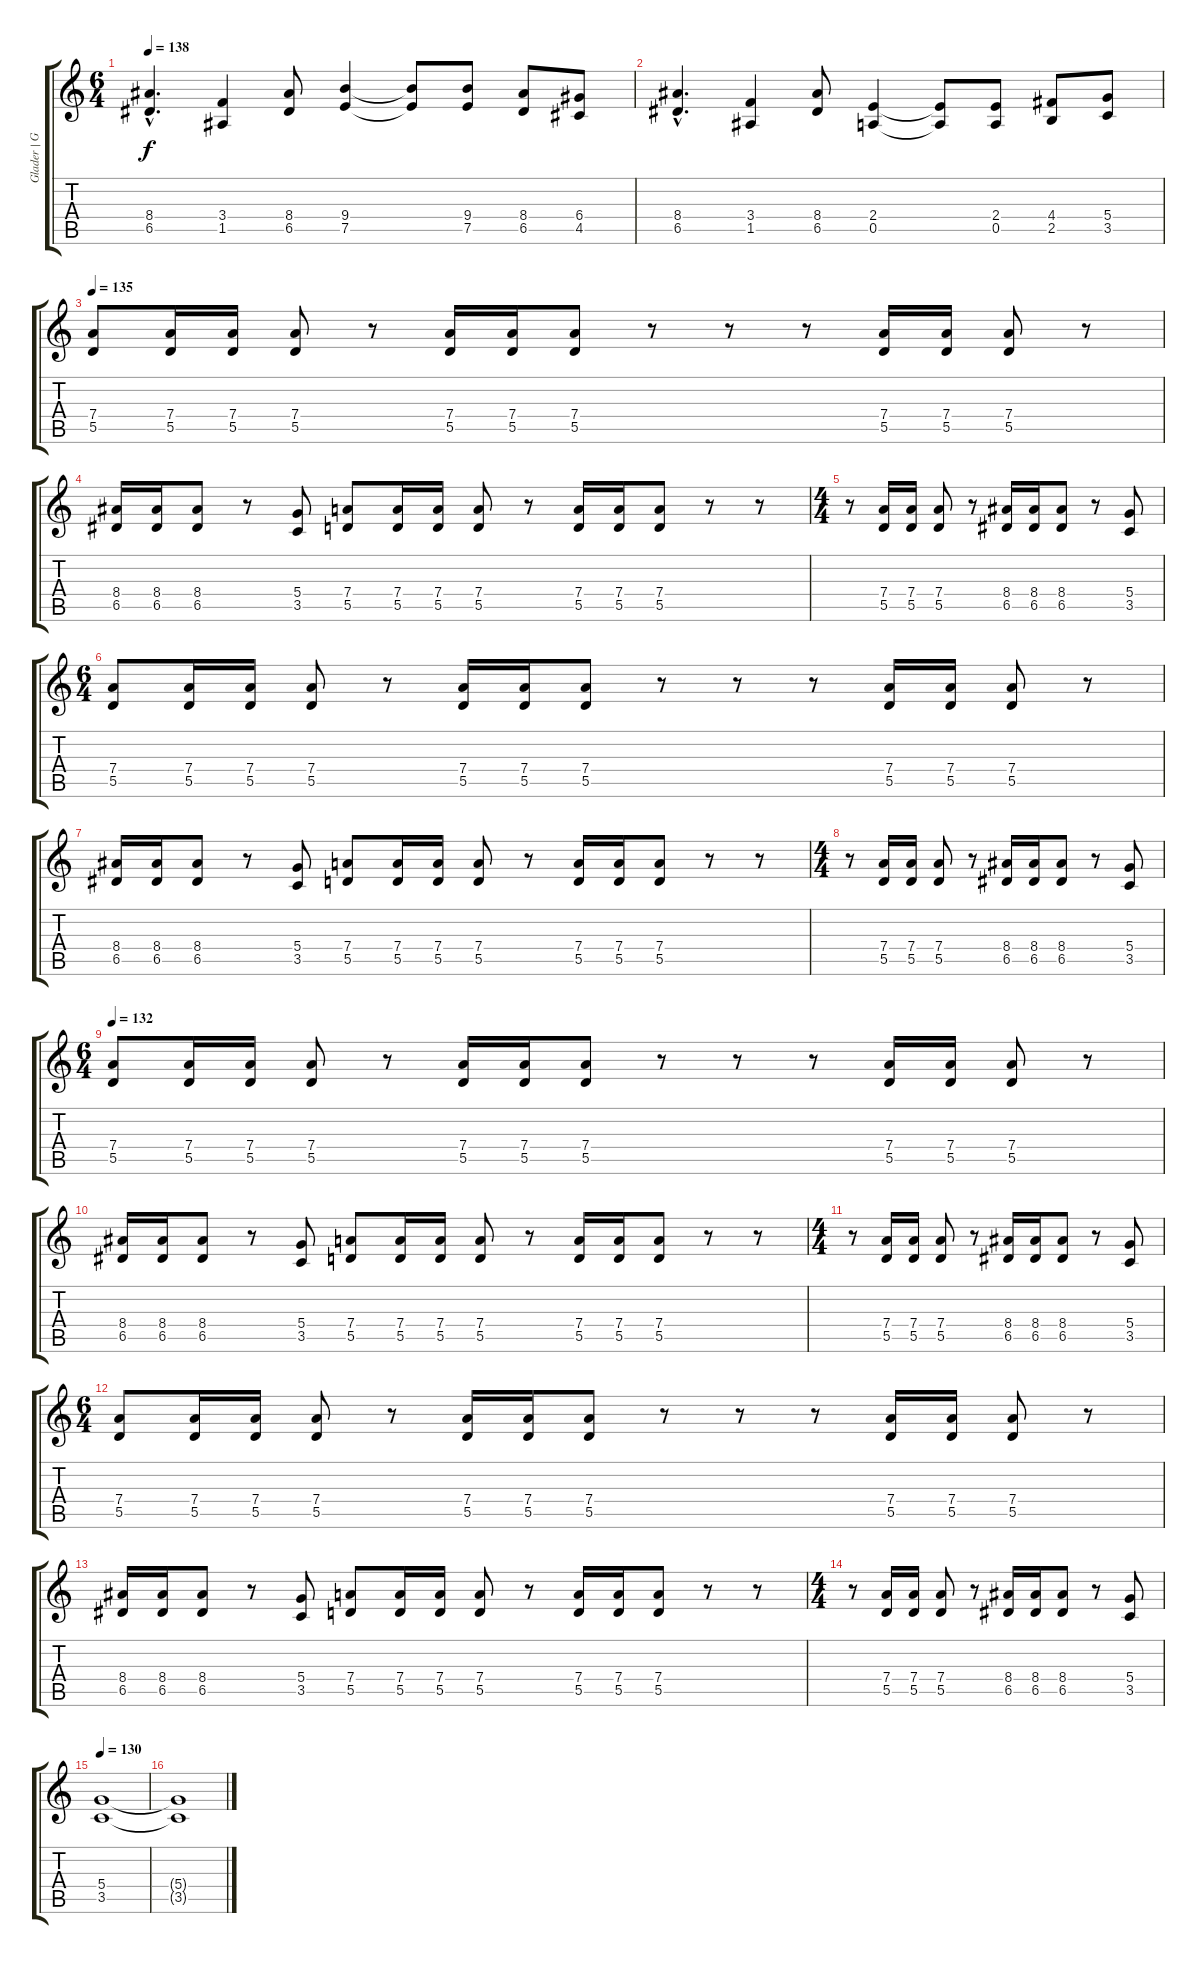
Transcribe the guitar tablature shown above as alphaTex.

\track ("Glader | Guitar I" "Glader | G") {instrument acousticguitarsteel}
\staff {score tabs}
\tuning (E4 B3 G3 D3 A2 E2) {hide}
\ts (6 4)
\tempo 138
\clef g2
\ks c
(8.4{hac} 6.5{hac}).4{d dy f} (3.4 1.5).4 (8.4 6.5).8 (9.4 7.5).4 (9.4{t} 7.5{t}).8 (9.4 7.5).8 (8.4 6.5).8 (6.4 4.5).8 |
(8.4{hac} 6.5{hac}).4{d} (3.4 1.5).4 (8.4 6.5).8 (2.4 0.5).4 (2.4{t} 0.5{t}).8 (2.4 0.5).8 (4.4 2.5).8 (5.4 3.5).8 |
\tempo 135
(7.4 5.5).8 (7.4 5.5).16 (7.4 5.5).16 (7.4 5.5).8 r.8 (7.4 5.5).16 (7.4 5.5).16 (7.4 5.5).8 r.8 r.8 r.8 (7.4 5.5).16 (7.4 5.5).16 (7.4 5.5).8 r.8 |
(8.4 6.5).16 (8.4 6.5).16 (8.4 6.5).8 r.8 (5.4 3.5).8 (7.4 5.5).8 (7.4 5.5).16 (7.4 5.5).16 (7.4 5.5).8 r.8 (7.4 5.5).16 (7.4 5.5).16 (7.4 5.5).8 r.8 r.8 |
\ts (4 4)
r.8 (7.4 5.5).16 (7.4 5.5).16 (7.4 5.5).8 r.8 (8.4 6.5).16 (8.4 6.5).16 (8.4 6.5).8 r.8 (5.4 3.5).8 |
\ts (6 4)
(7.4 5.5).8 (7.4 5.5).16 (7.4 5.5).16 (7.4 5.5).8 r.8 (7.4 5.5).16 (7.4 5.5).16 (7.4 5.5).8 r.8 r.8 r.8 (7.4 5.5).16 (7.4 5.5).16 (7.4 5.5).8 r.8 |
(8.4 6.5).16 (8.4 6.5).16 (8.4 6.5).8 r.8 (5.4 3.5).8 (7.4 5.5).8 (7.4 5.5).16 (7.4 5.5).16 (7.4 5.5).8 r.8 (7.4 5.5).16 (7.4 5.5).16 (7.4 5.5).8 r.8 r.8 |
\ts (4 4)
r.8 (7.4 5.5).16 (7.4 5.5).16 (7.4 5.5).8 r.8 (8.4 6.5).16 (8.4 6.5).16 (8.4 6.5).8 r.8 (5.4 3.5).8 |
\ts (6 4)
\tempo 132
(7.4 5.5).8 (7.4 5.5).16 (7.4 5.5).16 (7.4 5.5).8 r.8 (7.4 5.5).16 (7.4 5.5).16 (7.4 5.5).8 r.8 r.8 r.8 (7.4 5.5).16 (7.4 5.5).16 (7.4 5.5).8 r.8 |
(8.4 6.5).16 (8.4 6.5).16 (8.4 6.5).8 r.8 (5.4 3.5).8 (7.4 5.5).8 (7.4 5.5).16 (7.4 5.5).16 (7.4 5.5).8 r.8 (7.4 5.5).16 (7.4 5.5).16 (7.4 5.5).8 r.8 r.8 |
\ts (4 4)
r.8 (7.4 5.5).16 (7.4 5.5).16 (7.4 5.5).8 r.8 (8.4 6.5).16 (8.4 6.5).16 (8.4 6.5).8 r.8 (5.4 3.5).8 |
\ts (6 4)
(7.4 5.5).8 (7.4 5.5).16 (7.4 5.5).16 (7.4 5.5).8 r.8 (7.4 5.5).16 (7.4 5.5).16 (7.4 5.5).8 r.8 r.8 r.8 (7.4 5.5).16 (7.4 5.5).16 (7.4 5.5).8 r.8 |
(8.4 6.5).16 (8.4 6.5).16 (8.4 6.5).8 r.8 (5.4 3.5).8 (7.4 5.5).8 (7.4 5.5).16 (7.4 5.5).16 (7.4 5.5).8 r.8 (7.4 5.5).16 (7.4 5.5).16 (7.4 5.5).8 r.8 r.8 |
\ts (4 4)
r.8 (7.4 5.5).16 (7.4 5.5).16 (7.4 5.5).8 r.8 (8.4 6.5).16 (8.4 6.5).16 (8.4 6.5).8 r.8 (5.4 3.5).8 |
\tempo 130
(5.4 3.5).1 |
(5.4{t} 3.5{t}).1
